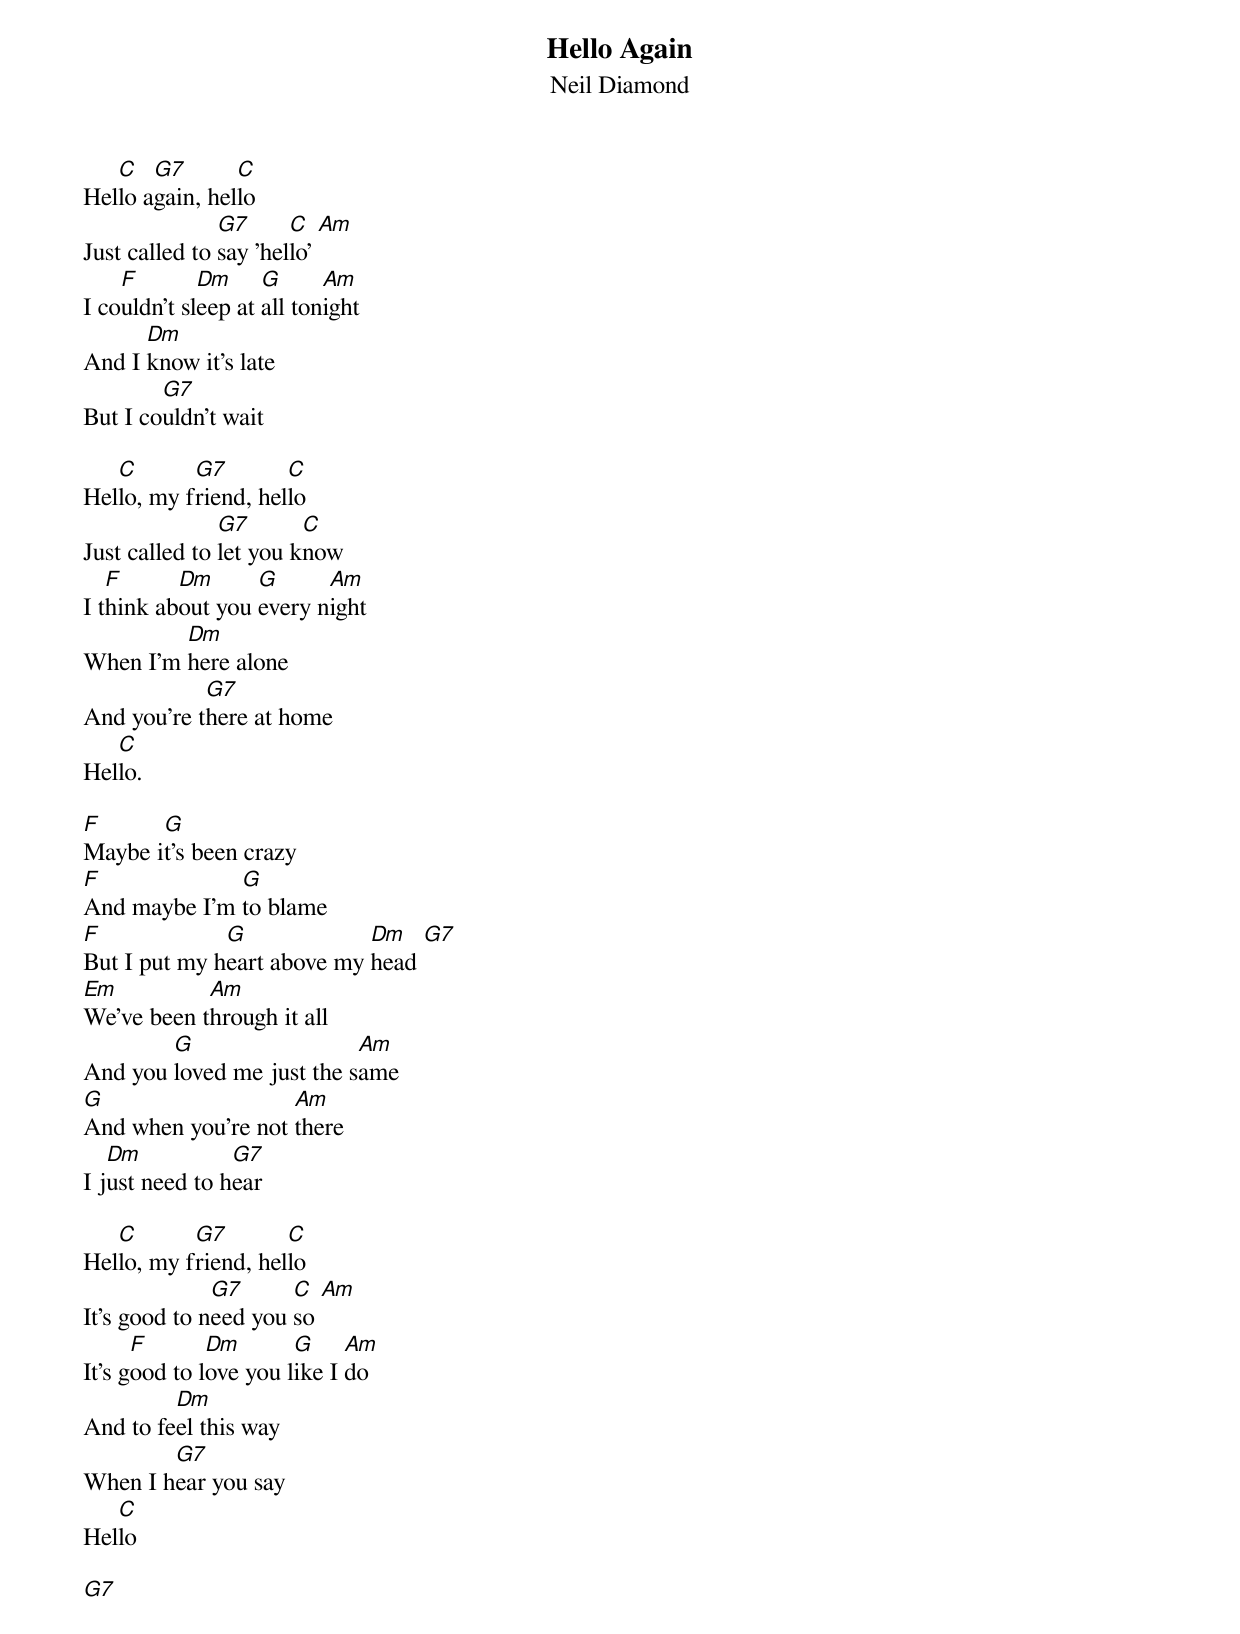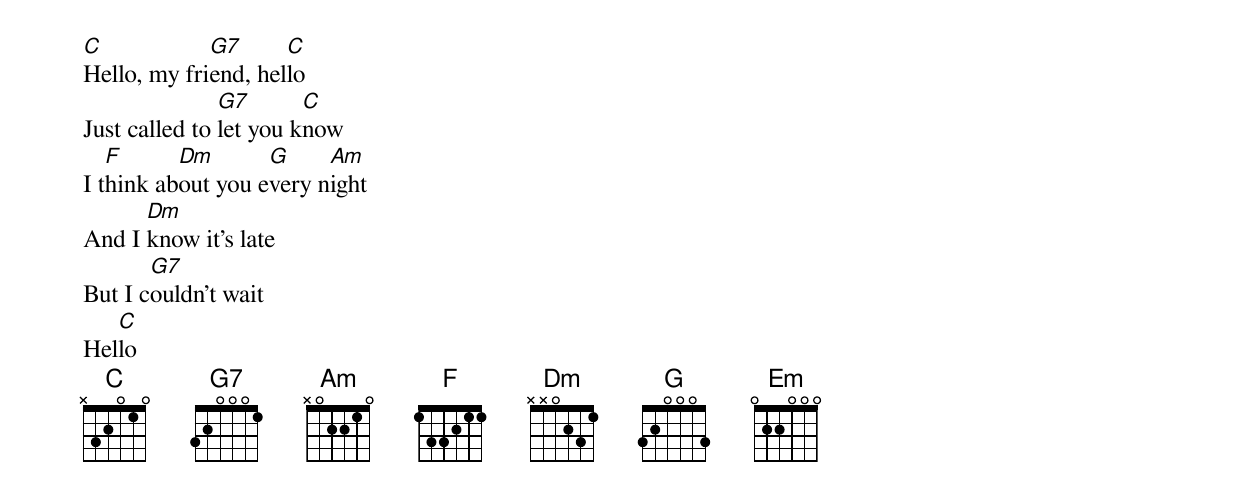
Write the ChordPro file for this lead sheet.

{title: Hello Again}
{subtitle: Neil Diamond}

Hel[C]lo a[G7]gain, hel[C]lo
Just called to [G7]say 'hel[C]lo' [Am]
I co[F]uldn't sl[Dm]eep at [G]all ton[Am]ight
And I [Dm]know it's late
But I co[G7]uldn't wait

Hel[C]lo, my f[G7]riend, hel[C]lo
Just called to [G7]let you k[C]now
I t[F]hink ab[Dm]out you [G]every n[Am]ight
When I'm [Dm]here alone
And you're t[G7]here at home
Hel[C]lo.

[F]Maybe i[G]t's been crazy
[F]And maybe I'm [G]to blame
[F]But I put my h[G]eart above my [Dm]head [G7]
[Em]We've been t[Am]hrough it all
And you [G]loved me just the s[Am]ame
[G]And when you're not [Am]there
I j[Dm]ust need to h[G7]ear

Hel[C]lo, my f[G7]riend, hel[C]lo
It's good to n[G7]eed you [C]so [Am]
It's g[F]ood to l[Dm]ove you l[G]ike I [Am]do
And to fe[Dm]el this way
When I h[G7]ear you say
Hel[C]lo

[G7]

[C]Hello, my fri[G7]end, hel[C]lo
Just called to [G7]let you k[C]now
I t[F]hink ab[Dm]out you e[G]very n[Am]ight
And I [Dm]know it's late
But I c[G7]ouldn't wait
Hel[C]lo
